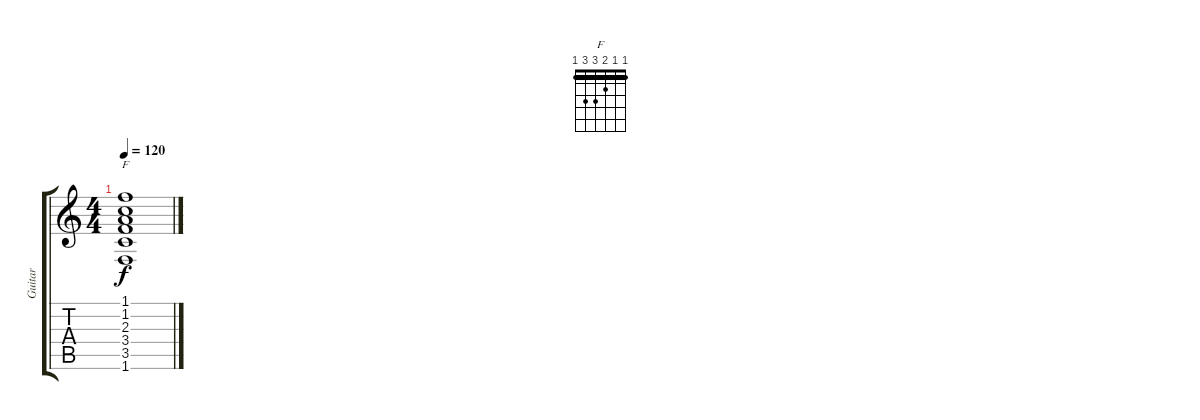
\track ("Guitar" "Guitar") {instrument acousticguitarnylon}
\staff {score tabs}
\tuning (E4 B3 G3 D3 A2 E2) {hide}
\chord ("F" 1 1 2 3 3 1) {barre 1}
\ts (4 4)
\tempo 120
\clef g2
\ks c
(1.1 1.2 2.3 3.4 3.5 1.6).1{ch "F" dy f instrument acousticguitarnylon}
